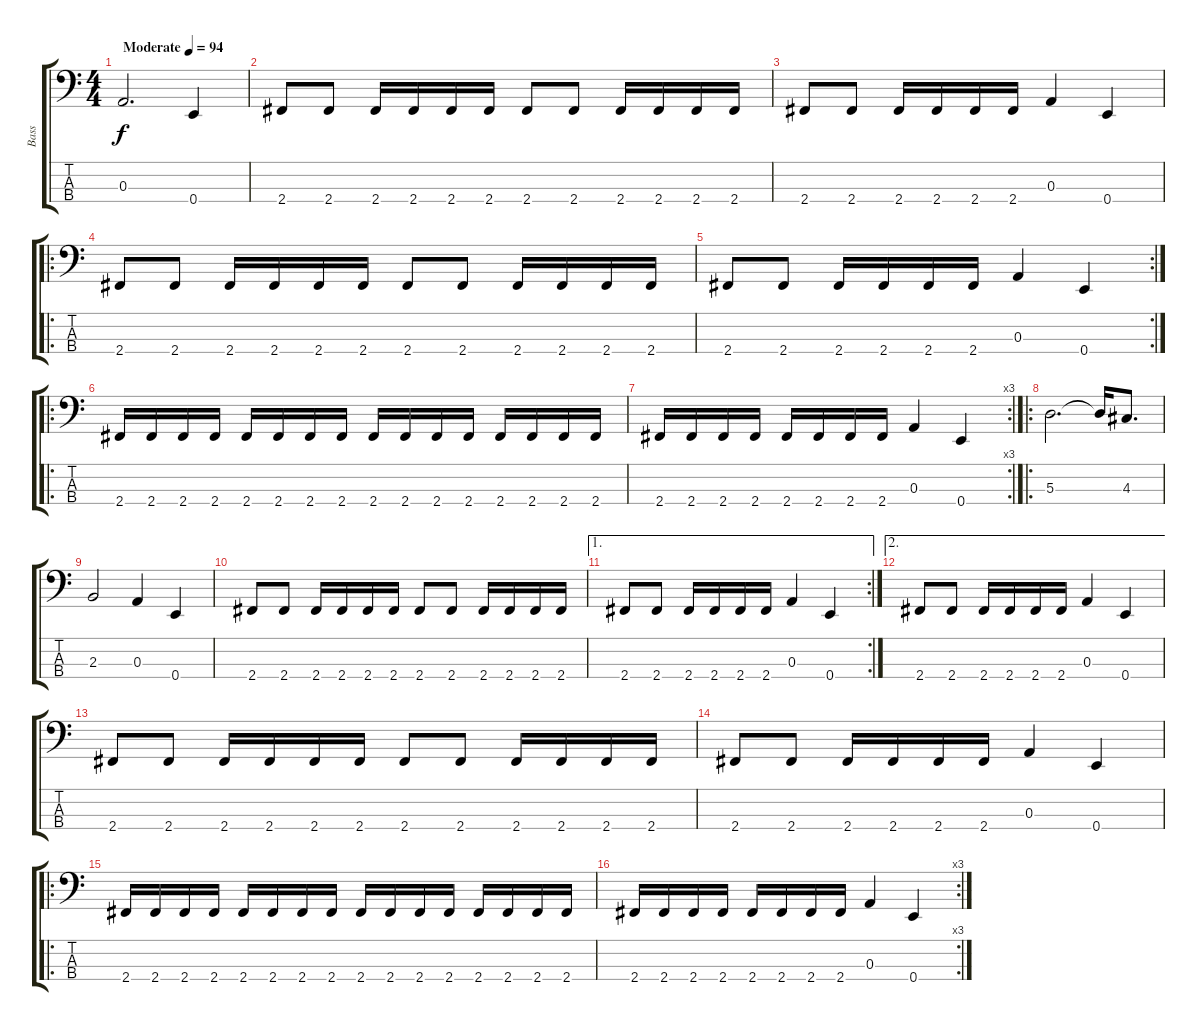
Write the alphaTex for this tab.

\track ("Bass" "Bass") {instrument electricbassfinger}
\staff {score tabs}
\tuning (G2 D2 A1 E1) {hide}
\ts (4 4)
\tempo (94 "Moderate")
\clef f4
\ks c
0.3.2{d dy f instrument electricbassfinger} 0.4.4 |
2.4.8 2.4.8 2.4.16 2.4.16 2.4.16 2.4.16 2.4.8 2.4.8 2.4.16 2.4.16 2.4.16 2.4.16 |
2.4.8 2.4.8 2.4.16 2.4.16 2.4.16 2.4.16 0.3.4 0.4.4 |
\ro
2.4.8 2.4.8 2.4.16 2.4.16 2.4.16 2.4.16 2.4.8 2.4.8 2.4.16 2.4.16 2.4.16 2.4.16 |
\rc 2
2.4.8 2.4.8 2.4.16 2.4.16 2.4.16 2.4.16 0.3.4 0.4.4 |
\ro
2.4.16 2.4.16 2.4.16 2.4.16 2.4.16 2.4.16 2.4.16 2.4.16 2.4.16 2.4.16 2.4.16 2.4.16 2.4.16 2.4.16 2.4.16 2.4.16 |
\rc 3
2.4.16 2.4.16 2.4.16 2.4.16 2.4.16 2.4.16 2.4.16 2.4.16 0.3.4 0.4.4 |
\ro
5.3.2{d} 5.3{t}.16 4.3.8{d} |
2.3.2 0.3.4 0.4.4 |
2.4.8 2.4.8 2.4.16 2.4.16 2.4.16 2.4.16 2.4.8 2.4.8 2.4.16 2.4.16 2.4.16 2.4.16 |
\ae 1
\rc 2
2.4.8 2.4.8 2.4.16 2.4.16 2.4.16 2.4.16 0.3.4 0.4.4 |
\ae 2
2.4.8 2.4.8 2.4.16 2.4.16 2.4.16 2.4.16 0.3.4 0.4.4 |
2.4.8 2.4.8 2.4.16 2.4.16 2.4.16 2.4.16 2.4.8 2.4.8 2.4.16 2.4.16 2.4.16 2.4.16 |
2.4.8 2.4.8 2.4.16 2.4.16 2.4.16 2.4.16 0.3.4 0.4.4 |
\ro
2.4.16 2.4.16 2.4.16 2.4.16 2.4.16 2.4.16 2.4.16 2.4.16 2.4.16 2.4.16 2.4.16 2.4.16 2.4.16 2.4.16 2.4.16 2.4.16 |
\rc 3
2.4.16 2.4.16 2.4.16 2.4.16 2.4.16 2.4.16 2.4.16 2.4.16 0.3.4 0.4.4
